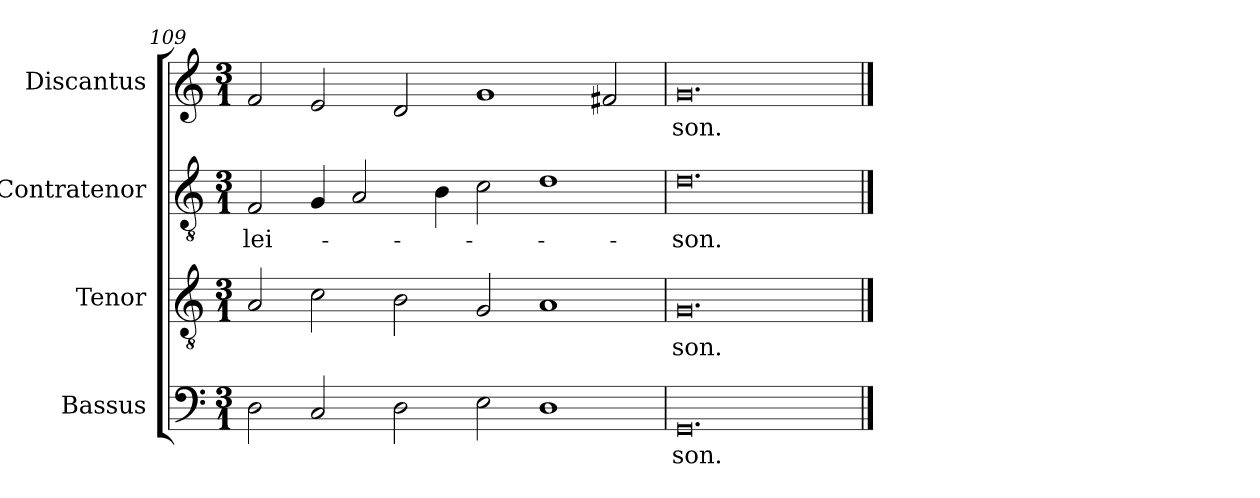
**kern	**text	**kern	**text	**kern	**text	**kern	**text
*part4	*part4	*part3	*part3	*part2	*part2	*part1	*part1
*staff4	*staff4	*staff3	*staff3	*staff2	*staff2	*staff1	*staff1
*I"Bassus	*	*I"Tenor	*	*I"Contratenor	*	*I"Discantus	*
*I'B	*	*I'T	*	*I'Ct	*	*I'D	*
*clefF4	*	*clefGv2	*	*clefGv2	*	*clefG2	*
*k[]	*	*k[]	*	*k[]	*	*k[]	*
*M3/1	*	*M3/1	*	*M3/1	*	*M3/1	*
=109	=109	=109	=109	=109	=109	=109	=109
2D\	.	2A/	.	2F/	-lei-	2f/	.
2C/	.	2c\	.	4G/	.	2e/	.
.	.	.	.	2A/	.	.	.
2D\	.	2B\	.	.	.	2d/	.
.	.	.	.	4B\	.	.	.
2E\	.	2G/	.	2c\	.	1g	.
1D	.	1A	.	1d	.	.	.
.	.	.	.	.	.	2f#X/	.
=110	=110	=110	=110	=110	=110	=110	=110
0.GG	-son.	0.G	-son.	0.d	-son.	0.g	-son.
==	==	==	==	==	==	==	==
*-	*-	*-	*-	*-	*-	*-	*-
